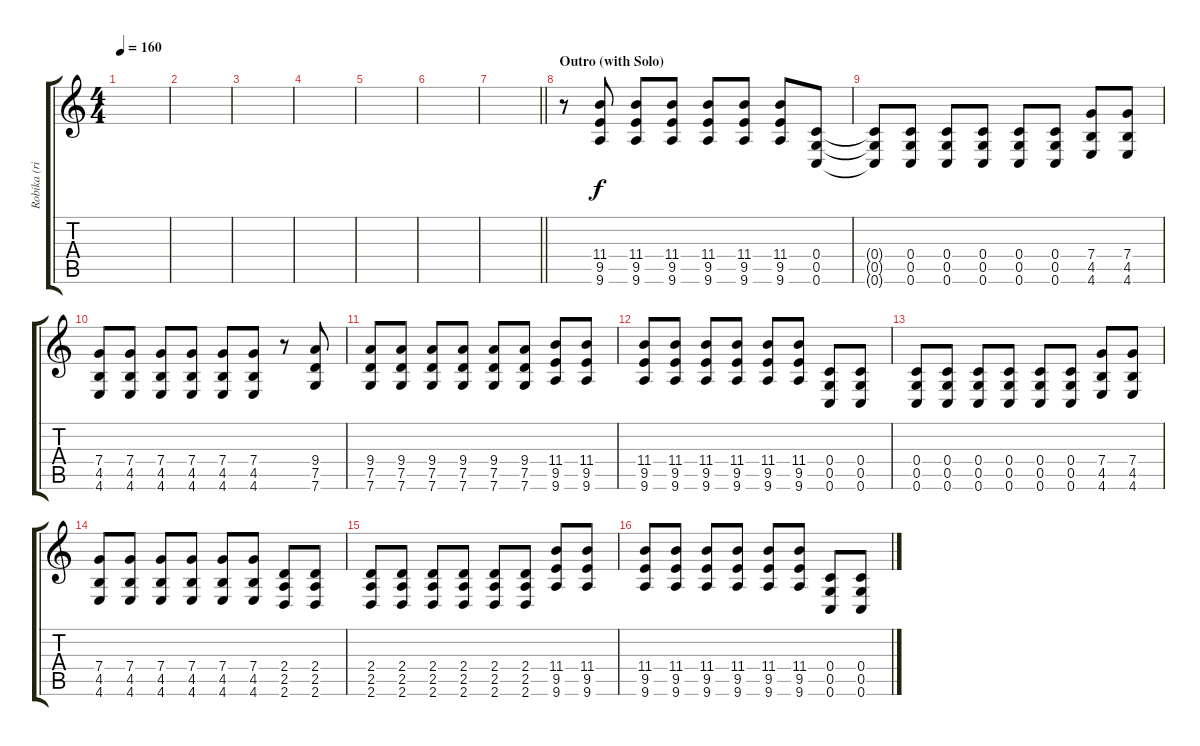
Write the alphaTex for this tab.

\track ("Robika (ritmusg.)" "Robika (ri") {instrument distortionguitar}
\staff {score tabs}
\tuning (D4 A3 F3 C3 G2 C2) {hide}
\ts (4 4)
\tempo 160
\clef g2
\ks c
|
|
|
|
|
|
\barLineRight lightlight
|
\section ("" "Outro (with Solo)")
r.8 (11.4 9.5 9.6).8 (11.4 9.5 9.6).8 (11.4 9.5 9.6).8 (11.4 9.5 9.6).8 (11.4 9.5 9.6).8 (11.4 9.5 9.6).8 (0.4 0.5 0.6).8 |
(0.4{t} 0.5{t} 0.6{t}).8 (0.4 0.5 0.6).8 (0.4 0.5 0.6).8 (0.4 0.5 0.6).8 (0.4 0.5 0.6).8 (0.4 0.5 0.6).8 (7.4 4.5 4.6).8 (7.4 4.5 4.6).8 |
(7.4 4.5 4.6).8 (7.4 4.5 4.6).8 (7.4 4.5 4.6).8 (7.4 4.5 4.6).8 (7.4 4.5 4.6).8 (7.4 4.5 4.6).8 r.8 (9.4 7.5 7.6).8 |
(9.4 7.5 7.6).8 (9.4 7.5 7.6).8 (9.4 7.5 7.6).8 (9.4 7.5 7.6).8 (9.4 7.5 7.6).8 (9.4 7.5 7.6).8 (11.4 9.5 9.6).8 (11.4 9.5 9.6).8 |
(11.4 9.5 9.6).8 (11.4 9.5 9.6).8 (11.4 9.5 9.6).8 (11.4 9.5 9.6).8 (11.4 9.5 9.6).8 (11.4 9.5 9.6).8 (0.4 0.5 0.6).8 (0.4 0.5 0.6).8 |
(0.4 0.5 0.6).8 (0.4 0.5 0.6).8 (0.4 0.5 0.6).8 (0.4 0.5 0.6).8 (0.4 0.5 0.6).8 (0.4 0.5 0.6).8 (7.4 4.5 4.6).8 (7.4 4.5 4.6).8 |
(7.4 4.5 4.6).8 (7.4 4.5 4.6).8 (7.4 4.5 4.6).8 (7.4 4.5 4.6).8 (7.4 4.5 4.6).8 (7.4 4.5 4.6).8 (2.4 2.5 2.6).8 (2.4 2.5 2.6).8 |
(2.4 2.5 2.6).8 (2.4 2.5 2.6).8 (2.4 2.5 2.6).8 (2.4 2.5 2.6).8 (2.4 2.5 2.6).8 (2.4 2.5 2.6).8 (11.4 9.5 9.6).8 (11.4 9.5 9.6).8 |
(11.4 9.5 9.6).8 (11.4 9.5 9.6).8 (11.4 9.5 9.6).8 (11.4 9.5 9.6).8 (11.4 9.5 9.6).8 (11.4 9.5 9.6).8 (0.4 0.5 0.6).8 (0.4 0.5 0.6).8
